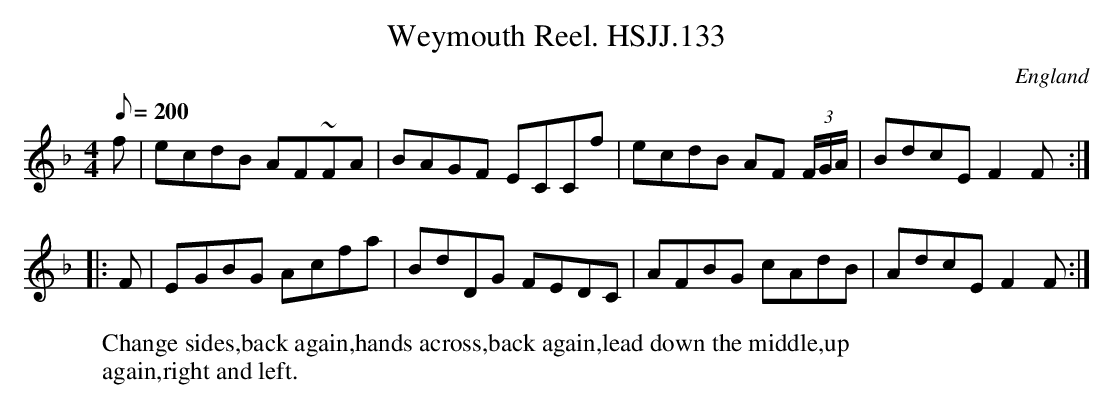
X:1
T:Weymouth Reel. HSJJ.133
M:4/4
L:1/8
Q:200
O:England
W:Change sides,back again,hands across,back again,lead down the middle,up
W:again,right and left.
K:F
f|ecdB AF~FA|BAGF ECCf|ecdB AF (3F/G/A/|BdcEF2F:|!
|:F|E-GBG A-cfa|BdDG FEDC|AFBG cAdB|AdcEF2F:|]
